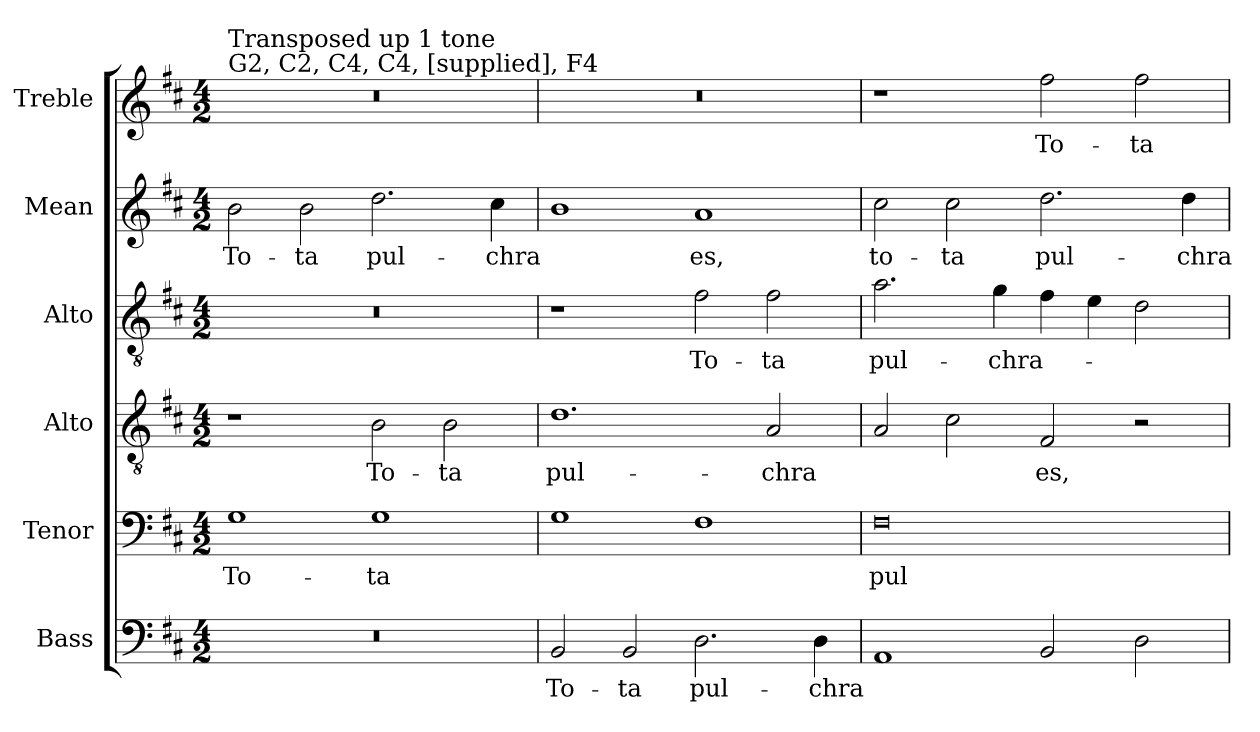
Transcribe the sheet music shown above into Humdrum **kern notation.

**kern	**text	**kern	**text	**kern	**text	**kern	**text	**kern	**text	**kern	**text
*part6	*part6	*part5	*part5	*part4	*part4	*part3	*part3	*part2	*part2	*part1	*part1
*staff6	*staff6	*staff5	*staff5	*staff4	*staff4	*staff3	*staff3	*staff2	*staff2	*staff1	*staff1
*I"Bass	*	*I"Tenor	*	*I"Alto	*	*I"Alto	*	*I"Mean	*	*I"Treble	*
*I'B.	*	*I'T.	*	*I'A.	*	*I'A.	*	*I'M.	*	*I'Tr.	*
!!LO:PB:g=z
*clefF4	*	*clefF4	*	*clefGv2	*	*clefGv2	*	*clefG2	*	*clefG2	*
*	*	*	*	*ITrd7c12	*	*ITrd7c12	*	*	*	*	*
*k[f#c#]	*	*k[f#c#]	*	*k[f#c#]	*	*k[f#c#]	*	*k[f#c#]	*	*k[f#c#]	*
*D:	*	*D:	*	*D:	*	*D:	*	*D:	*	*D:	*
*M4/2	*	*M4/2	*	*M4/2	*	*M4/2	*	*M4/2	*	*M4/2	*
*MM184	*	*MM184	*	*MM184	*	*MM184	*	*MM184	*	*MM184	*
=1	=1	=1	=1	=1	=1	=1	=1	=1	=1	=1	=1
!LO:N:vis=1	!	!	!	!	!	!	!	!	!	!	!
!	!	!	!LO:LY:b:color=#000000	!	!	!LO:N:vis=1	!	!	!	!	!
!	!	!	!	!	!	!	!	!	!	!LO:TX:a:t=G2, C2, C4, C4, [supplied], F4	!
!	!	!	!	!	!	!	!	!	!	!LO:TX:t=Transposed up 1 tone	!
!	!	!	!	!	!	!	!	!	!LO:LY:b:color=#000000	!LO:N:vis=1	!
0r	.	1Gi	To-	1r	.	0r	.	2bi\	To-	0r	.
!	!	!	!	!	!	!	!	!	!LO:LY:b:color=#000000	!	!
.	.	.	.	.	.	.	.	2bi\	-ta	.	.
!	!	!	!LO:LY:b:color=#000000	!	!	!	!	!	!	!	!
!	!	!	!	!	!LO:LY:b:color=#000000	!	!	!	!	!	!
!	!	!	!	!	!	!	!	!	!LO:LY:b:color=#000000	!	!
.	.	1Gi	-ta	2BBi\	To-	.	.	2.ddi\	pul-	.	.
!	!	!	!	!	!LO:LY:b:color=#000000	!	!	!	!	!	!
.	.	.	.	2BBi\	-ta	.	.	.	.	.	.
!	!	!	!	!	!	!	!	!	!LO:LY:b:color=#000000	!	!
.	.	.	.	.	.	.	.	4cc#i\	-chra	.	.
=2	=2	=2	=2	=2	=2	=2	=2	=2	=2	=2	=2
!	!LO:LY:b:color=#000000	!	!	!	!	!	!	!	!	!	!
!	!	!	!	!	!LO:LY:b:color=#000000	!	!	!	!	!LO:N:vis=1	!
2BBi/	To-	1Gi	.	1.Di	pul-	1r	.	1bi	.	0r	.
!	!LO:LY:b:color=#000000	!	!	!	!	!	!	!	!	!	!
2BBi/	-ta	.	.	.	.	.	.	.	.	.	.
!	!LO:LY:b:color=#000000	!	!	!	!	!	!	!	!	!	!
!	!	!	!	!	!	!	!LO:LY:b:color=#000000	!	!	!	!
!	!	!	!	!	!	!	!	!	!LO:LY:b:color=#000000	!	!
2.Di\	pul-	1F#i	.	.	.	2F#i\	To-	1ai	es,	.	.
!	!	!	!	!	!LO:LY:b:color=#000000	!	!	!	!	!	!
!	!	!	!	!	!	!	!LO:LY:b:color=#000000	!	!	!	!
.	.	.	.	2AAi/	-chra	2F#i\	-ta	.	.	.	.
!	!LO:LY:b:color=#000000	!	!	!	!	!	!	!	!	!	!
4Di\	-chra	.	.	.	.	.	.	.	.	.	.
=3	=3	=3	=3	=3	=3	=3	=3	=3	=3	=3	=3
!	!	!	!LO:LY:b:color=#000000	!	!	!	!	!	!	!	!
!	!	!	!	!	!	!	!LO:LY:b:color=#000000	!	!	!	!
!	!	!	!	!	!	!	!	!	!LO:LY:b:color=#000000	!	!
1AAi	.	0F#i	pul-	2AAi/	.	2.Ai\	pul-	2cc#i\	to-	1r	.
!	!	!	!	!	!	!	!	!	!LO:LY:b:color=#000000	!	!
.	.	.	.	2C#i\	.	.	.	2cc#i\	-ta	.	.
!	!	!	!	!	!	!	!LO:LY:b:color=#000000	!	!	!	!
.	.	.	.	.	.	4Gi\	-chra-	.	.	.	.
!	!	!	!	!	!LO:LY:b:color=#000000	!	!	!	!	!	!
!	!	!	!	!	!	!	!	!	!LO:LY:b:color=#000000	!	!
!	!	!	!	!	!	!	!	!	!	!	!LO:LY:b:color=#000000
2BBi/	.	.	.	2FF#i/	es,	4F#i\	.	2.ddi\	pul-	2ff#i\	To-
.	.	.	.	.	.	4Ei\	.	.	.	.	.
!	!	!	!	!	!	!	!	!	!	!	!LO:LY:b:color=#000000
2Di\	.	.	.	2r	.	2Di\	.	.	.	2ff#i\	-ta
!	!	!	!	!	!	!	!	!	!LO:LY:b:color=#000000	!	!
.	.	.	.	.	.	.	.	4ddi\	-chra	.	.
=	=	=	=	=	=	=	=	=	=	=	=
*-	*-	*-	*-	*-	*-	*-	*-	*-	*-	*-	*-
